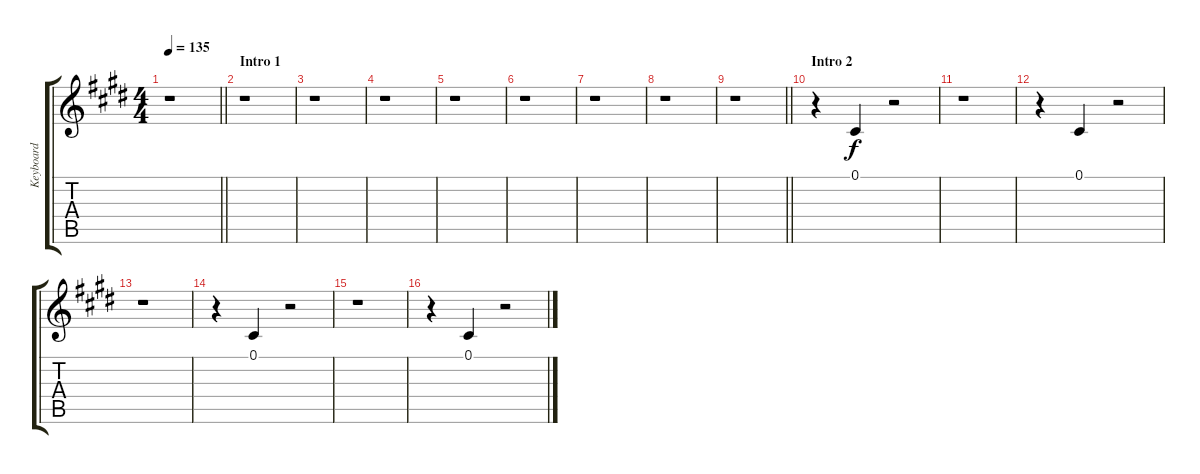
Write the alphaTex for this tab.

\track ("Keyboard" "Keyboard") {instrument synthvoice}
\staff {score tabs}
\tuning (Db4 Ab3 E3 B2 Gb2 Db2) {hide}
\ts (4 4)
\tempo 135
\clef g2
\barLineRight lightlight
\ks c#minor
r.1{dy f instrument synthvoice} |
\section ("" "Intro 1")
r.1 |
r.1 |
r.1 |
r.1 |
r.1 |
r.1 |
r.1 |
\barLineRight lightlight
r.1 |
\section ("" "Intro 2")
r.4 0.1.4 r.2 |
r.1 |
r.4 0.1.4 r.2 |
r.1 |
r.4 0.1.4 r.2 |
r.1 |
r.4 0.1.4 r.2
